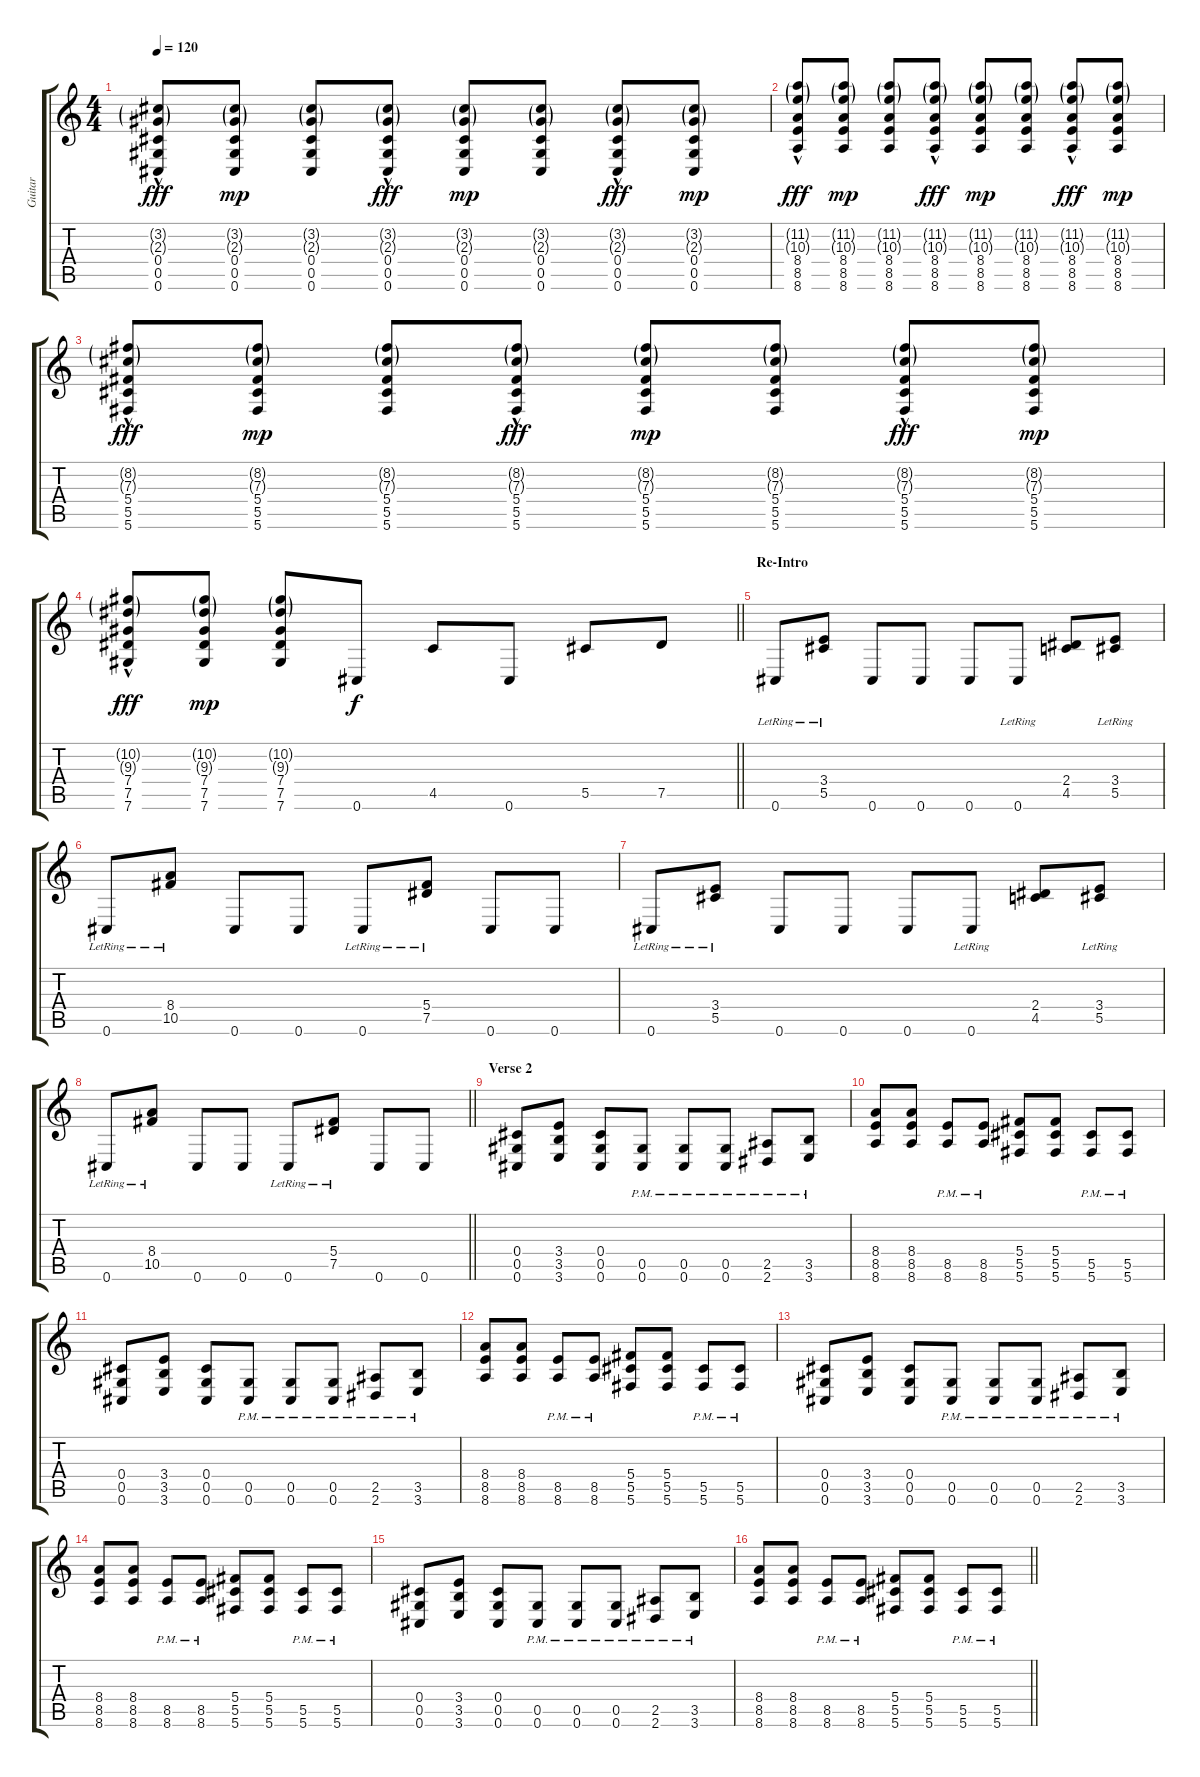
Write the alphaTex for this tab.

\track ("Guitar" "Guitar") {instrument acousticguitarsteel}
\staff {score tabs}
\tuning (Eb4 Bb3 Gb3 Db3 Ab2 Db2) {hide}
\ts (4 4)
\tempo 120
\clef g2
\ks c
(3.2{g} 2.3{g} 0.4{hac} 0.5{hac} 0.6{hac}).8{dy fff} (3.2{g} 2.3{g} 0.4 0.5 0.6).8{dy mp} (3.2{g} 2.3{g} 0.4 0.5 0.6).8 (3.2{g} 2.3{g} 0.4{hac} 0.5{hac} 0.6{hac}).8{dy fff} (3.2{g} 2.3{g} 0.4 0.5 0.6).8{dy mp} (3.2{g} 2.3{g} 0.4 0.5 0.6).8 (3.2{g} 2.3{g} 0.4{hac} 0.5{hac} 0.6{hac}).8{dy fff} (3.2{g} 2.3{g} 0.4 0.5 0.6).8{dy mp} |
(11.2{g} 10.3{g} 8.4{hac} 8.5{hac} 8.6{hac}).8{dy fff} (11.2{g} 10.3{g} 8.4 8.5 8.6).8{dy mp} (11.2{g} 10.3{g} 8.4 8.5 8.6).8 (11.2{g} 10.3{g} 8.4{hac} 8.5{hac} 8.6{hac}).8{dy fff} (11.2{g} 10.3{g} 8.4 8.5 8.6).8{dy mp} (11.2{g} 10.3{g} 8.4 8.5 8.6).8 (11.2{g} 10.3{g} 8.4{hac} 8.5{hac} 8.6{hac}).8{dy fff} (11.2{g} 10.3{g} 8.4 8.5 8.6).8{dy mp} |
(8.2{g} 7.3{g} 5.4{hac} 5.5{hac} 5.6{hac}).8{dy fff} (8.2{g} 7.3{g} 5.4 5.5 5.6).8{dy mp} (8.2{g} 7.3{g} 5.4 5.5 5.6).8 (8.2{g} 7.3{g} 5.4{hac} 5.5{hac} 5.6{hac}).8{dy fff} (8.2{g} 7.3{g} 5.4 5.5 5.6).8{dy mp} (8.2{g} 7.3{g} 5.4 5.5 5.6).8 (8.2{g} 7.3{g} 5.4{hac} 5.5{hac} 5.6{hac}).8{dy fff} (8.2{g} 7.3{g} 5.4 5.5 5.6).8{dy mp} |
\barLineRight lightlight
(10.2{g} 9.3{g} 7.4{hac} 7.5{hac} 7.6{hac}).8{dy fff} (10.2{g} 9.3{g} 7.4 7.5 7.6).8{dy mp} (10.2{g} 9.3{g} 7.4 7.5 7.6).8 0.6.8{dy f} 4.5.8 0.6.8 5.5.8 7.5.8 |
\section ("" "Re-Intro")
0.6{lr}.8 (3.4{lr} 5.5{lr}).8 0.6.8 0.6.8 0.6.8 0.6{lr}.8 (2.4 4.5).8 (3.4{lr} 5.5{lr}).8 |
0.6{lr}.8 (8.4{lr} 10.5{lr}).8 0.6.8 0.6.8 0.6{lr}.8 (5.4{lr} 7.5{lr}).8 0.6.8 0.6.8 |
0.6{lr}.8 (3.4{lr} 5.5{lr}).8 0.6.8 0.6.8 0.6.8 0.6{lr}.8 (2.4 4.5).8 (3.4{lr} 5.5{lr}).8 |
\barLineRight lightlight
0.6{lr}.8 (8.4{lr} 10.5{lr}).8 0.6.8 0.6.8 0.6{lr}.8 (5.4{lr} 7.5{lr}).8 0.6.8 0.6.8 |
\section ("" "Verse 2")
(0.4 0.5 0.6).8 (3.4 3.5 3.6).8 (0.4 0.5 0.6).8 (0.5{pm} 0.6{pm}).8 (0.5{pm} 0.6{pm}).8 (0.5{pm} 0.6{pm}).8 (2.5{pm} 2.6{pm}).8 (3.5{pm} 3.6{pm}).8 |
(8.4 8.5 8.6).8 (8.4 8.5 8.6).8 (8.5{pm} 8.6{pm}).8 (8.5{pm} 8.6{pm}).8 (5.4 5.5 5.6).8 (5.4 5.5 5.6).8 (5.5{pm} 5.6{pm}).8 (5.5{pm} 5.6{pm}).8 |
(0.4 0.5 0.6).8 (3.4 3.5 3.6).8 (0.4 0.5 0.6).8 (0.5{pm} 0.6{pm}).8 (0.5{pm} 0.6{pm}).8 (0.5{pm} 0.6{pm}).8 (2.5{pm} 2.6{pm}).8 (3.5{pm} 3.6{pm}).8 |
(8.4 8.5 8.6).8 (8.4 8.5 8.6).8 (8.5{pm} 8.6{pm}).8 (8.5{pm} 8.6{pm}).8 (5.4 5.5 5.6).8 (5.4 5.5 5.6).8 (5.5{pm} 5.6{pm}).8 (5.5{pm} 5.6{pm}).8 |
(0.4 0.5 0.6).8 (3.4 3.5 3.6).8 (0.4 0.5 0.6).8 (0.5{pm} 0.6{pm}).8 (0.5{pm} 0.6{pm}).8 (0.5{pm} 0.6{pm}).8 (2.5{pm} 2.6{pm}).8 (3.5{pm} 3.6{pm}).8 |
(8.4 8.5 8.6).8 (8.4 8.5 8.6).8 (8.5{pm} 8.6{pm}).8 (8.5{pm} 8.6{pm}).8 (5.4 5.5 5.6).8 (5.4 5.5 5.6).8 (5.5{pm} 5.6{pm}).8 (5.5{pm} 5.6{pm}).8 |
(0.4 0.5 0.6).8 (3.4 3.5 3.6).8 (0.4 0.5 0.6).8 (0.5{pm} 0.6{pm}).8 (0.5{pm} 0.6{pm}).8 (0.5{pm} 0.6{pm}).8 (2.5{pm} 2.6{pm}).8 (3.5{pm} 3.6{pm}).8 |
\barLineRight lightlight
(8.4 8.5 8.6).8 (8.4 8.5 8.6).8 (8.5{pm} 8.6{pm}).8 (8.5{pm} 8.6{pm}).8 (5.4 5.5 5.6).8 (5.4 5.5 5.6).8 (5.5{pm} 5.6{pm}).8 (5.5{pm} 5.6{pm}).8
